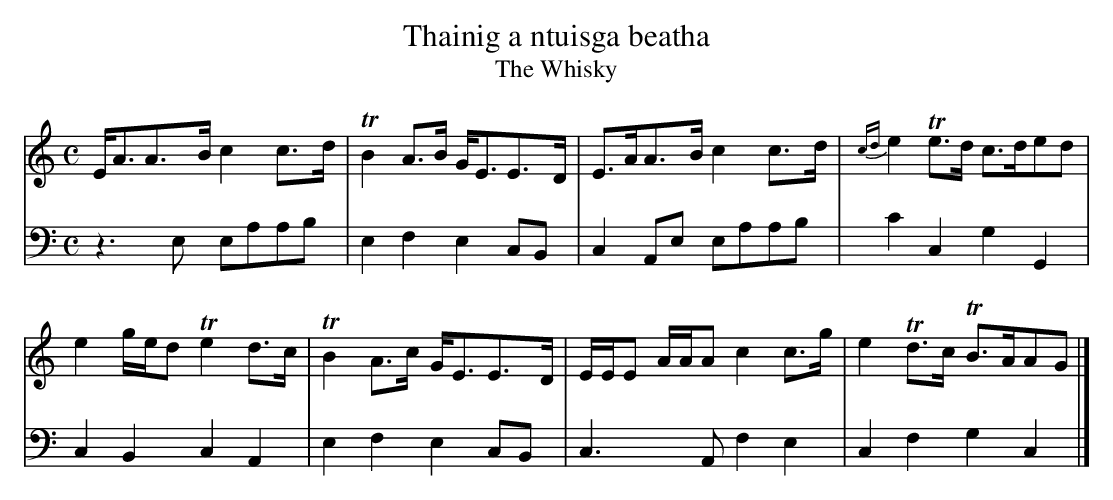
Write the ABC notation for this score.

X:1
T:Thainig a ntuisga beatha
T:Whisky, The
M:C
L:1/8
K:Amin
V:1
E<AA>B c2 c>d|TB2 A>B G<EE>D|E>AA>B c2 c>d|{cd}e2 Te>d c>ded|
e2 g/e/d Te2 d>c|TB2 A>c G<EE>D|E/E/E A/A/A c2 c>g|e2 Td>c TB>AAG|]
V:2 clef = bass
z3E, E,A,A,B,|E,2F,2E,2 C,B,,|C,2 A,,E, E,A,A,B,|C2C,2G,2G,,2|
C,2B,,2C,2A,,2|E,2F,2E,2 C,B,,|C,3 A,, F,2E,2|C,2F,2G,2C,2|]
